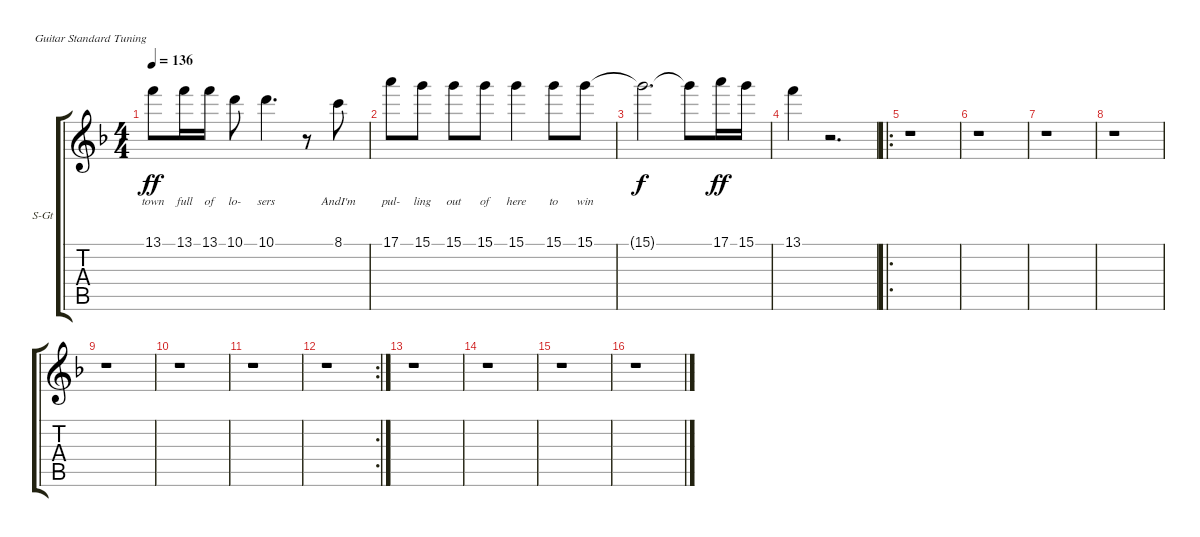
\bracketExtendMode groupsimilarinstruments
\firstSystemTrackNameOrientation horizontal
\otherSystemsTrackNameOrientation horizontal
\track ("Vocals" "S-Gt") {instrument bassoon}
\staff {score tabs}
\tuning (E4 B3 G3 D3 A2 E2)
\displaytranspose 12
\ts (4 4)
\tempo 136
\clef g2
\ks f
13.1.8{lyrics (0 "town") lyrics (1 "") lyrics (2 "") lyrics (3 "") lyrics (4 "") dy ff} 13.1.16{lyrics (0 "full") lyrics (1 "") lyrics (2 "") lyrics (3 "") lyrics (4 "")} 13.1.16{lyrics (0 "of") lyrics (1 "") lyrics (2 "") lyrics (3 "") lyrics (4 "")} 10.1.8{lyrics (0 "lo-") lyrics (1 "") lyrics (2 "") lyrics (3 "") lyrics (4 "")} 10.1.4{d lyrics (0 "sers") lyrics (1 "") lyrics (2 "") lyrics (3 "") lyrics (4 "")} r.8 8.1.8{lyrics (0 "AndI'm") lyrics (1 "") lyrics (2 "") lyrics (3 "") lyrics (4 "")} |
17.1.8{lyrics (0 "pul-") lyrics (1 "") lyrics (2 "") lyrics (3 "") lyrics (4 "")} 15.1.8{lyrics (0 "ling") lyrics (1 "") lyrics (2 "") lyrics (3 "") lyrics (4 "")} 15.1.8{lyrics (0 "out") lyrics (1 "") lyrics (2 "") lyrics (3 "") lyrics (4 "")} 15.1.8{lyrics (0 "of") lyrics (1 "") lyrics (2 "") lyrics (3 "") lyrics (4 "")} 15.1.4{lyrics (0 "here") lyrics (1 "") lyrics (2 "") lyrics (3 "") lyrics (4 "")} 15.1.8{lyrics (0 "to") lyrics (1 "") lyrics (2 "") lyrics (3 "") lyrics (4 "")} 15.1.8{lyrics (0 "win") lyrics (1 "") lyrics (2 "") lyrics (3 "") lyrics (4 "")} |
15.1{t}.2{d lyrics (0 "") lyrics (1 "") lyrics (2 "") lyrics (3 "") lyrics (4 "") dy f} 15.1{t}.8{lyrics (0 "") lyrics (1 "") lyrics (2 "") lyrics (3 "") lyrics (4 "")} 17.1.16{dy ff} 15.1.16 |
13.1.4 r.2{d} |
\ro
r.1 |
r.1 |
r.1 |
r.1 |
r.1 |
r.1 |
r.1 |
\rc 2
r.1 |
r.1 |
r.1 |
r.1 |
r.1
